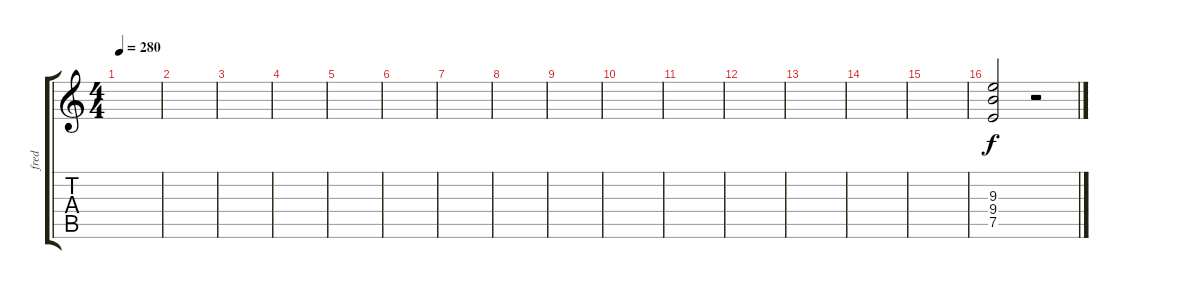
\track ("fred" "fred") {instrument distortionguitar}
\staff {score tabs}
\tuning (E4 B3 G3 D3 A2 E2) {hide}
\ts (4 4)
\tempo 280
\clef g2
\ks c
|
|
|
|
|
|
|
|
|
|
|
|
|
|
|
(9.3 9.4 7.5).2 r.2
